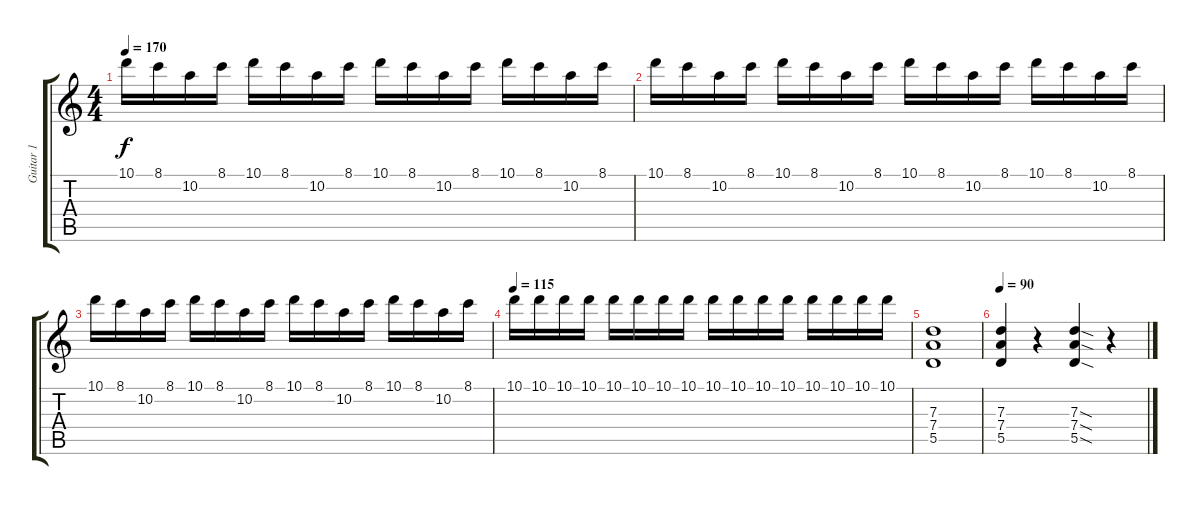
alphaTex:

\track ("Guitar 1" "Guitar 1") {instrument overdrivenguitar}
\staff {score tabs}
\tuning (E4 B3 G3 D3 A2 E2) {hide}
\ts (4 4)
\tempo 170
\clef g2
\ks c
10.1.16{dy f} 8.1.16 10.2.16 8.1.16 10.1.16 8.1.16 10.2.16 8.1.16 10.1.16 8.1.16 10.2.16 8.1.16 10.1.16 8.1.16 10.2.16 8.1.16 |
10.1.16 8.1.16 10.2.16 8.1.16 10.1.16 8.1.16 10.2.16 8.1.16 10.1.16 8.1.16 10.2.16 8.1.16 10.1.16 8.1.16 10.2.16 8.1.16 |
10.1.16 8.1.16 10.2.16 8.1.16 10.1.16 8.1.16 10.2.16 8.1.16 10.1.16 8.1.16 10.2.16 8.1.16 10.1.16 8.1.16 10.2.16 8.1.16 |
\tempo 115
10.1.16 10.1.16 10.1.16 10.1.16 10.1.16 10.1.16 10.1.16 10.1.16 10.1.16 10.1.16 10.1.16 10.1.16 10.1.16 10.1.16 10.1.16 10.1.16 |
(7.3 7.4 5.5).1 |
\tempo 90
(7.3 7.4 5.5).4 r.4 (7.3{sod} 7.4{sod} 5.5{sod}).4 r.4
